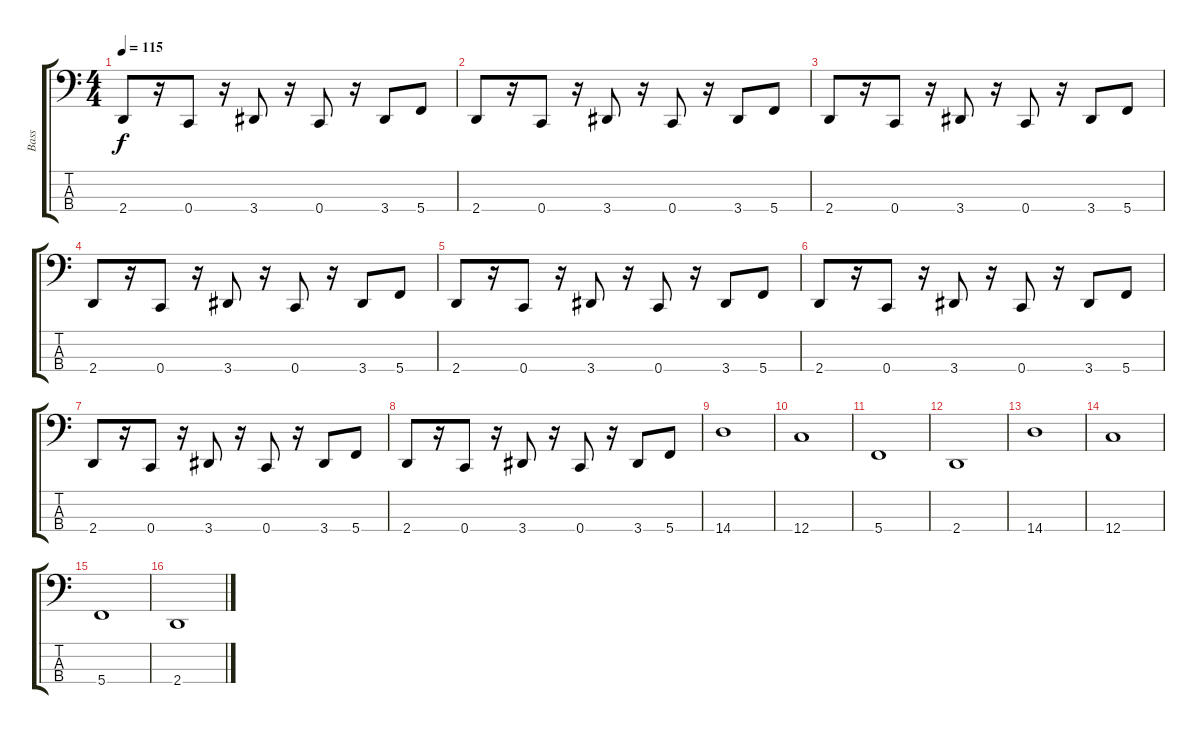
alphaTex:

\track ("Bass" "Bass") {instrument slapbass2}
\staff {score tabs}
\tuning (F2 C2 G1 C1) {hide}
\ts (4 4)
\tempo 115
\clef f4
\ks c
2.4.8{dy f} r.16 0.4.8 r.16 3.4.8 r.16 0.4.8 r.16 3.4.8 5.4.8 |
2.4.8 r.16 0.4.8 r.16 3.4.8 r.16 0.4.8 r.16 3.4.8 5.4.8 |
2.4.8 r.16 0.4.8 r.16 3.4.8 r.16 0.4.8 r.16 3.4.8 5.4.8 |
2.4.8 r.16 0.4.8 r.16 3.4.8 r.16 0.4.8 r.16 3.4.8 5.4.8 |
2.4.8 r.16 0.4.8 r.16 3.4.8 r.16 0.4.8 r.16 3.4.8 5.4.8 |
2.4.8 r.16 0.4.8 r.16 3.4.8 r.16 0.4.8 r.16 3.4.8 5.4.8 |
2.4.8 r.16 0.4.8 r.16 3.4.8 r.16 0.4.8 r.16 3.4.8 5.4.8 |
2.4.8 r.16 0.4.8 r.16 3.4.8 r.16 0.4.8 r.16 3.4.8 5.4.8 |
14.4.1 |
12.4.1 |
5.4.1 |
2.4.1 |
14.4.1 |
12.4.1 |
5.4.1 |
2.4.1
